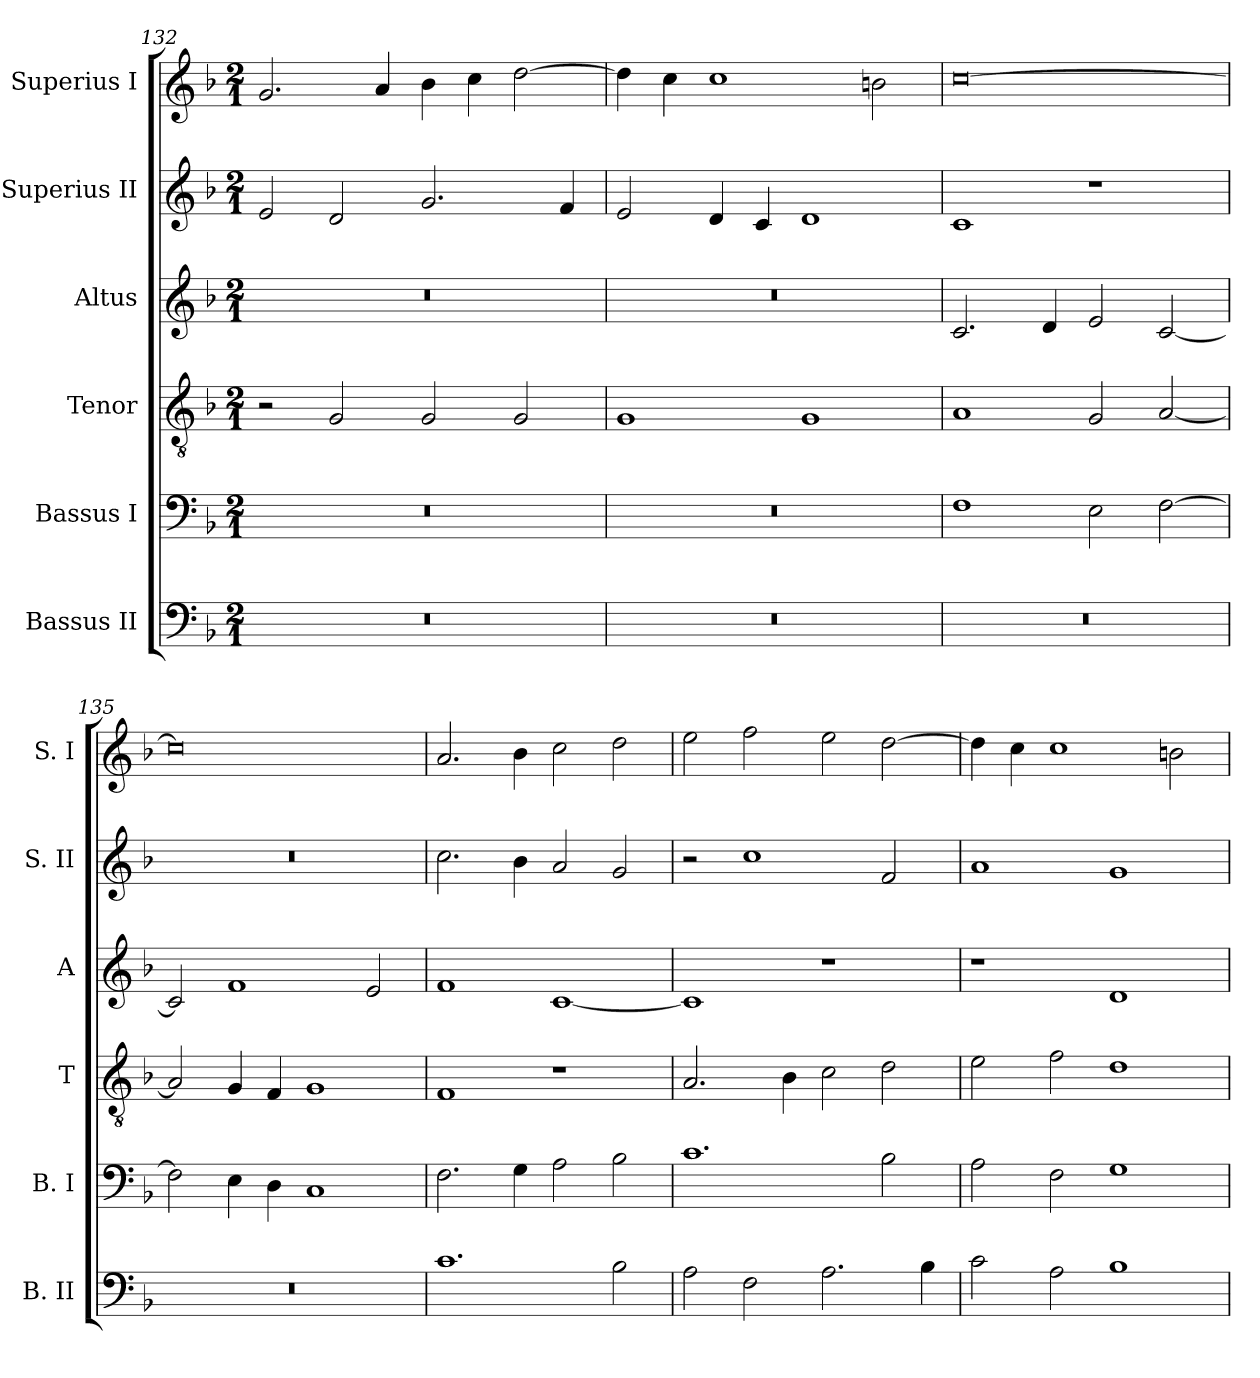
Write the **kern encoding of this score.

**kern	**kern	**kern	**kern	**kern	**kern
*part6	*part5	*part4	*part3	*part2	*part1
*staff6	*staff5	*staff4	*staff3	*staff2	*staff1
*I"Bassus II	*I"Bassus I	*I"Tenor	*I"Altus	*I"Superius II	*I"Superius I
*I'B. II	*I'B. I	*I'T	*I'A	*I'S. II	*I'S. I
*clefF4	*clefF4	*clefGv2	*clefG2	*clefG2	*clefG2
*k[b-]	*k[b-]	*k[b-]	*k[b-]	*k[b-]	*k[b-]
*F:	*F:	*F:	*F:	*F:	*F:
*M2/1	*M2/1	*M2/1	*M2/1	*M2/1	*M2/1
=132	=132	=132	=132	=132	=132
0r	0r	2r	0r	2e	2.g
.	.	2G	.	2d	.
.	.	.	.	.	4a
.	.	2G	.	2.g	4b-
.	.	.	.	.	4cc
.	.	2G	.	.	[2dd
.	.	.	.	4f	.
=133	=133	=133	=133	=133	=133
0r	0r	1G	0r	2e	4dd]
.	.	.	.	.	4cc
.	.	.	.	4d	1cc
.	.	.	.	4c	.
.	.	1G	.	1d	.
.	.	.	.	.	2bn
=134	=134	=134	=134	=134	=134
0r	1F	1A	2.c	1c	[0cc
.	.	.	4d	.	.
.	2E	2G	2e	1r	.
.	[2F	[2A	[2c	.	.
=135	=135	=135	=135	=135	=135
0r	2F]	2A]	2c]	0r	0cc]
.	4E	4G	1f	.	.
.	4D	4F	.	.	.
.	1C	1G	.	.	.
.	.	.	2e	.	.
=136	=136	=136	=136	=136	=136
1.c	2.F	1F	1f	2.cc	2.a
.	4G	.	.	4b-	4b-
.	2A	1r	[1c	2a	2cc
2B-	2B-	.	.	2g	2dd
=137	=137	=137	=137	=137	=137
2A	1.c	2.A	1c]	2r	2ee
2F	.	.	.	1cc	2ff
.	.	4B-	.	.	.
2.A	.	2c	1r	.	2ee
.	2B-	2d	.	2f	[2dd
4B-	.	.	.	.	.
=138	=138	=138	=138	=138	=138
2c	2A	2e	1r	1a	4dd]
.	.	.	.	.	4cc
2A	2F	2f	.	.	1cc
1B-	1G	1d	1d	1g	.
.	.	.	.	.	2bn
=	=	=	=	=	=
*-	*-	*-	*-	*-	*-
